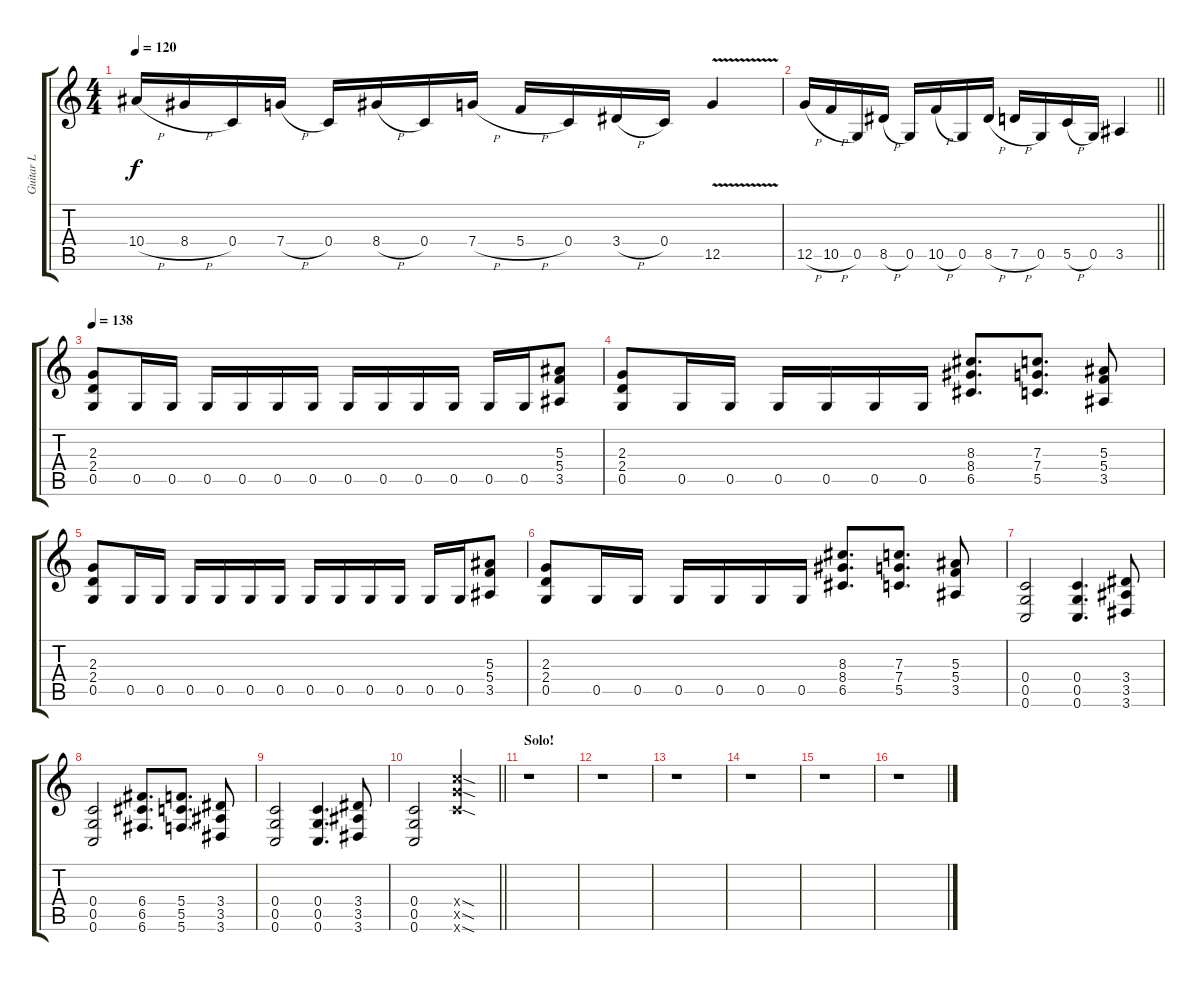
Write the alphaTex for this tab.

\track ("Guitar L" "Guitar L") {instrument distortionguitar}
\staff {score tabs}
\tuning (D4 A3 F3 C3 G2 C2) {hide}
\ts (4 4)
\tempo 120
\clef g2
\ks c
10.4{h}.16{dy f} 8.4{h}.16 0.4.16 7.4{h}.16 0.4.16 8.4{h}.16 0.4.16 7.4{h}.16 5.4{h}.16 0.4.16 3.4{h}.16 0.4.16 12.5{v}.4 |
\barLineRight lightlight
12.5{h}.16 10.5{h}.16 0.5.16 8.5{h}.16 0.5.16 10.5{h}.16 0.5.16 8.5{h}.16 7.5{h}.16 0.5.16 5.5{h}.16 0.5.16 3.5.4 |
\section ("" "")
\tempo 138
(2.3 2.4 0.5).8 0.5.16 0.5.16 0.5.16 0.5.16 0.5.16 0.5.16 0.5.16 0.5.16 0.5.16 0.5.16 0.5.16 0.5.16 (5.3 5.4 3.5).8 |
(2.3 2.4 0.5).8 0.5.16 0.5.16 0.5.16 0.5.16 0.5.16 0.5.16 (8.3 8.4 6.5).8{d} (7.3 7.4 5.5).8{d} (5.3 5.4 3.5).8 |
(2.3 2.4 0.5).8 0.5.16 0.5.16 0.5.16 0.5.16 0.5.16 0.5.16 0.5.16 0.5.16 0.5.16 0.5.16 0.5.16 0.5.16 (5.3 5.4 3.5).8 |
(2.3 2.4 0.5).8 0.5.16 0.5.16 0.5.16 0.5.16 0.5.16 0.5.16 (8.3 8.4 6.5).8{d} (7.3 7.4 5.5).8{d} (5.3 5.4 3.5).8 |
(0.4 0.5 0.6).2 (0.4 0.5 0.6).4{d} (3.4 3.5 3.6).8 |
(0.4 0.5 0.6).2 (6.4 6.5 6.6).8{d} (5.4 5.5 5.6).8{d} (3.4 3.5 3.6).8 |
(0.4 0.5 0.6).2 (0.4 0.5 0.6).4{d} (3.4 3.5 3.6).8 |
\barLineRight lightlight
(0.4 0.5 0.6).2 (12.4{sod x} 12.5{sod x} 12.6{sod x}).2 |
\section ("" "Solo!")
r.1 |
r.1 |
r.1 |
r.1 |
r.1 |
r.1
